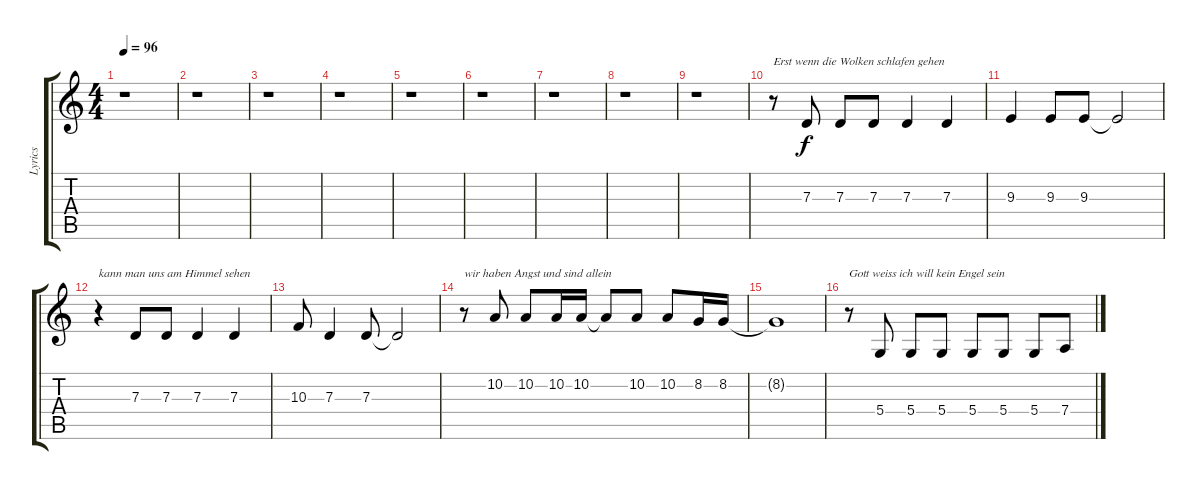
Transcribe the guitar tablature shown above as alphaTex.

\track ("Lyrics" "Lyrics") {instrument pad4choir}
\staff {score tabs}
\tuning (E4 B3 G3 D3 A2 E2) {hide}
\ts (4 4)
\tempo 96
\clef g2
\ks c
r.1{dy f} |
r.1 |
r.1 |
r.1 |
r.1 |
r.1 |
r.1 |
r.1 |
r.1 |
r.8{txt "Erst wenn die Wolken schlafen gehen"} 7.3.8 7.3.8 7.3.8 7.3.4 7.3.4 |
9.3.4 9.3.8 9.3.8 9.3{t}.2 |
r.4{txt "kann man uns am Himmel sehen"} 7.3.8 7.3.8 7.3.4 7.3.4 |
10.3.8 7.3.4 7.3.8 7.3{t}.2 |
r.8{txt "wir haben Angst und sind allein"} 10.2.8 10.2.8 10.2.16 10.2.16 10.2{t}.8 10.2.8 10.2.8 8.2.16 8.2.16 |
8.2{t}.1 |
r.8{txt "Gott weiss ich will kein Engel sein"} 5.4.8 5.4.8 5.4.8 5.4.8 5.4.8 5.4.8 7.4.8
